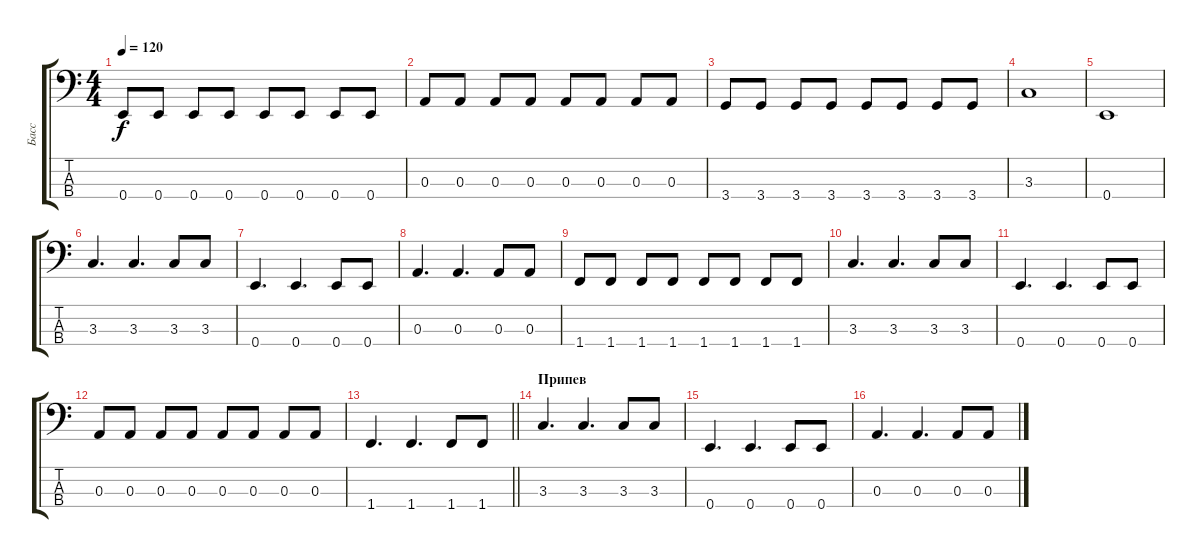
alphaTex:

\track ("Басс" "Басс") {instrument electricbassfinger}
\staff {score tabs}
\tuning (G2 D2 A1 E1) {hide}
\ts (4 4)
\tempo 120
\clef f4
\ks c
0.4.8{dy f} 0.4.8 0.4.8 0.4.8 0.4.8 0.4.8 0.4.8 0.4.8 |
0.3.8 0.3.8 0.3.8 0.3.8 0.3.8 0.3.8 0.3.8 0.3.8 |
3.4.8 3.4.8 3.4.8 3.4.8 3.4.8 3.4.8 3.4.8 3.4.8 |
3.3.1 |
0.4.1 |
3.3.4{d} 3.3.4{d} 3.3.8 3.3.8 |
0.4.4{d} 0.4.4{d} 0.4.8 0.4.8 |
0.3.4{d} 0.3.4{d} 0.3.8 0.3.8 |
1.4.8 1.4.8 1.4.8 1.4.8 1.4.8 1.4.8 1.4.8 1.4.8 |
3.3.4{d} 3.3.4{d} 3.3.8 3.3.8 |
0.4.4{d} 0.4.4{d} 0.4.8 0.4.8 |
0.3.8 0.3.8 0.3.8 0.3.8 0.3.8 0.3.8 0.3.8 0.3.8 |
\barLineRight lightlight
1.4.4{d} 1.4.4{d} 1.4.8 1.4.8 |
\section ("" "Припев")
3.3.4{d} 3.3.4{d} 3.3.8 3.3.8 |
0.4.4{d} 0.4.4{d} 0.4.8 0.4.8 |
0.3.4{d} 0.3.4{d} 0.3.8 0.3.8
